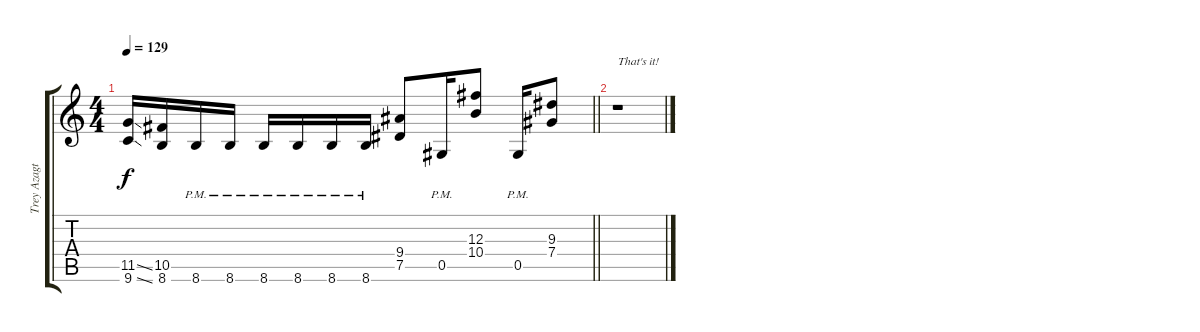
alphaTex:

\track ("Trey Azagthoth " "Trey Azagt") {instrument distortionguitar}
\staff {score tabs}
\tuning (Eb4 Bb3 Gb3 Db3 Ab2 Eb2) {hide}
\ts (4 4)
\tempo 129
\clef g2
\barLineRight lightlight
\ks c
(11.5{ss} 9.6{ss}).16{dy f} (10.5 8.6).16 8.6{pm}.16 8.6{pm}.16 8.6{pm}.16 8.6{pm}.16 8.6{pm}.16 8.6{pm}.16 (9.4 7.5).8 0.5{pm}.16 (12.3 10.4).8 0.5{pm}.16 (9.3 7.4).8 |
r.1{txt "That's it!"}
